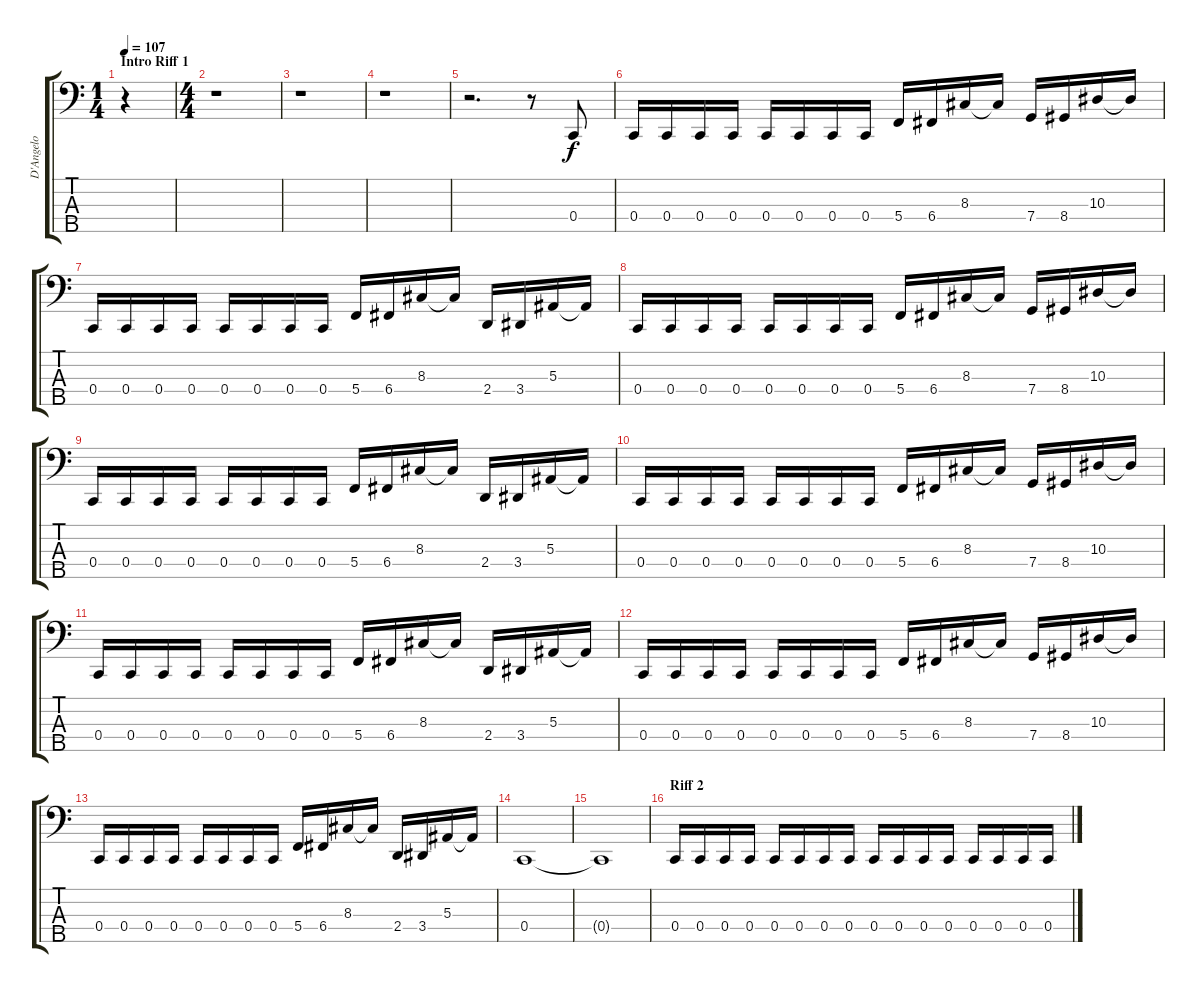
\track ("D'Angelo" "D'Angelo") {instrument electricbasspick}
\staff {score tabs}
\tuning (Eb2 Bb1 F1 C1 G0) {hide}
\ts (1 4)
\section ("" "Intro Riff 1")
\tempo 107
\clef f4
\ks c
r.4{dy f instrument electricbasspick} |
\ts (4 4)
r.1 |
r.1 |
r.1 |
r.2{d} r.8 0.4.8 |
0.4.16 0.4.16 0.4.16 0.4.16 0.4.16 0.4.16 0.4.16 0.4.16 5.4.16 6.4.16 8.3.16 8.3{t}.16 7.4.16 8.4.16 10.3.16 10.3{t}.16 |
0.4.16 0.4.16 0.4.16 0.4.16 0.4.16 0.4.16 0.4.16 0.4.16 5.4.16 6.4.16 8.3.16 8.3{t}.16 2.4.16 3.4.16 5.3.16 5.3{t}.16 |
0.4.16 0.4.16 0.4.16 0.4.16 0.4.16 0.4.16 0.4.16 0.4.16 5.4.16 6.4.16 8.3.16 8.3{t}.16 7.4.16 8.4.16 10.3.16 10.3{t}.16 |
0.4.16 0.4.16 0.4.16 0.4.16 0.4.16 0.4.16 0.4.16 0.4.16 5.4.16 6.4.16 8.3.16 8.3{t}.16 2.4.16 3.4.16 5.3.16 5.3{t}.16 |
0.4.16 0.4.16 0.4.16 0.4.16 0.4.16 0.4.16 0.4.16 0.4.16 5.4.16 6.4.16 8.3.16 8.3{t}.16 7.4.16 8.4.16 10.3.16 10.3{t}.16 |
0.4.16 0.4.16 0.4.16 0.4.16 0.4.16 0.4.16 0.4.16 0.4.16 5.4.16 6.4.16 8.3.16 8.3{t}.16 2.4.16 3.4.16 5.3.16 5.3{t}.16 |
0.4.16 0.4.16 0.4.16 0.4.16 0.4.16 0.4.16 0.4.16 0.4.16 5.4.16 6.4.16 8.3.16 8.3{t}.16 7.4.16 8.4.16 10.3.16 10.3{t}.16 |
0.4.16 0.4.16 0.4.16 0.4.16 0.4.16 0.4.16 0.4.16 0.4.16 5.4.16 6.4.16 8.3.16 8.3{t}.16 2.4.16 3.4.16 5.3.16 5.3{t}.16 |
0.4.1 |
0.4{t}.1 |
\section ("" "Riff 2")
0.4.16 0.4.16 0.4.16 0.4.16 0.4.16 0.4.16 0.4.16 0.4.16 0.4.16 0.4.16 0.4.16 0.4.16 0.4.16 0.4.16 0.4.16 0.4.16
